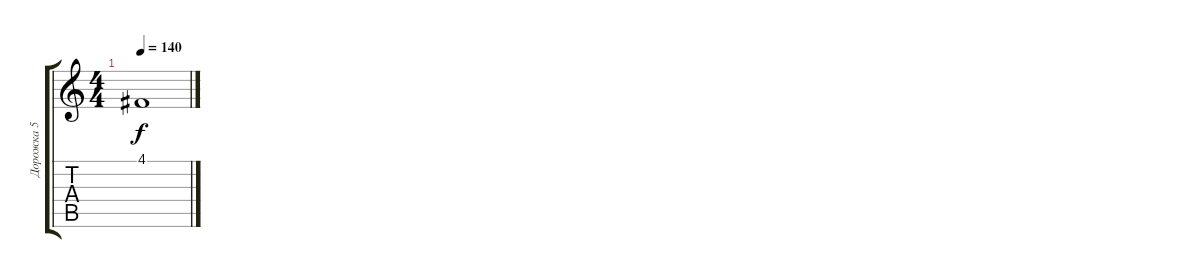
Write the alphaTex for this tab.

\track ("Дорожка 5" "Дорожка 5") {instrument harpsichord}
\staff {score tabs}
\tuning (D4 A3 F3 C3 G2 D2) {hide}
\ts (4 4)
\tempo 140
\clef g2
\ks c
4.1{t}.1{dy f}
